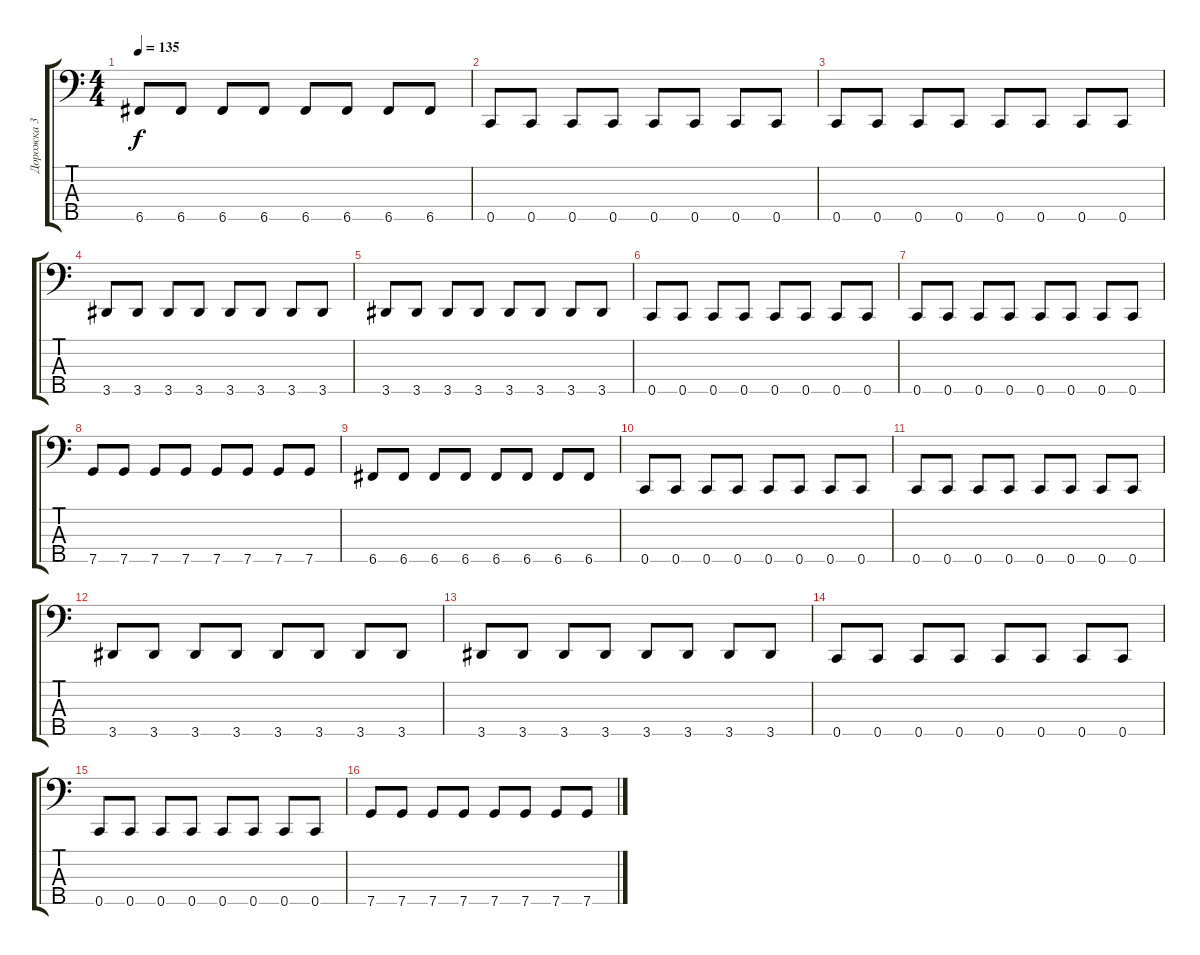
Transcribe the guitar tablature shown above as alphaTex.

\track ("Дорожка 3" "Дорожка 3") {instrument electricbassfinger}
\staff {score tabs}
\tuning (Ab2 Eb2 Bb1 F1 C1) {hide}
\ts (4 4)
\tempo 135
\clef f4
\ks c
6.5.8{dy f} 6.5.8 6.5.8 6.5.8 6.5.8 6.5.8 6.5.8 6.5.8 |
0.5.8 0.5.8 0.5.8 0.5.8 0.5.8 0.5.8 0.5.8 0.5.8 |
0.5.8 0.5.8 0.5.8 0.5.8 0.5.8 0.5.8 0.5.8 0.5.8 |
3.5.8 3.5.8 3.5.8 3.5.8 3.5.8 3.5.8 3.5.8 3.5.8 |
3.5.8 3.5.8 3.5.8 3.5.8 3.5.8 3.5.8 3.5.8 3.5.8 |
0.5.8 0.5.8 0.5.8 0.5.8 0.5.8 0.5.8 0.5.8 0.5.8 |
0.5.8 0.5.8 0.5.8 0.5.8 0.5.8 0.5.8 0.5.8 0.5.8 |
7.5.8 7.5.8 7.5.8 7.5.8 7.5.8 7.5.8 7.5.8 7.5.8 |
6.5.8 6.5.8 6.5.8 6.5.8 6.5.8 6.5.8 6.5.8 6.5.8 |
0.5.8 0.5.8 0.5.8 0.5.8 0.5.8 0.5.8 0.5.8 0.5.8 |
0.5.8 0.5.8 0.5.8 0.5.8 0.5.8 0.5.8 0.5.8 0.5.8 |
3.5.8 3.5.8 3.5.8 3.5.8 3.5.8 3.5.8 3.5.8 3.5.8 |
3.5.8 3.5.8 3.5.8 3.5.8 3.5.8 3.5.8 3.5.8 3.5.8 |
0.5.8 0.5.8 0.5.8 0.5.8 0.5.8 0.5.8 0.5.8 0.5.8 |
0.5.8 0.5.8 0.5.8 0.5.8 0.5.8 0.5.8 0.5.8 0.5.8 |
7.5.8 7.5.8 7.5.8 7.5.8 7.5.8 7.5.8 7.5.8 7.5.8
